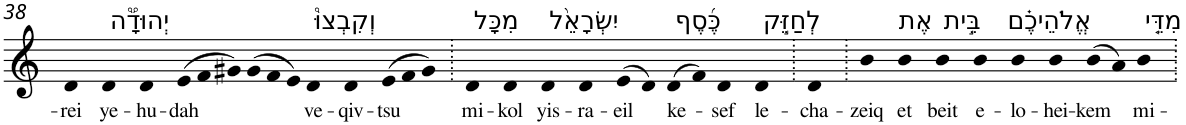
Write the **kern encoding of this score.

**kern	**text
*part1	*part1
*staff1	*staff1
*I"Piano	*
*I'Pno	*
!!LO:PB:g=z
*clefG2	*
*k[]	*
=38	=38
!	!LO:LY:b
4d	-rei
!LO:TX:a:t=יְהוּדָ֟ה	!
!	!LO:LY:b
4d	ye-
!	!LO:LY:b
4d	-hu-
*Xtuplet	*
!	!LO:LY:b
(>12e	-dah
12f	.
12g#X)	.
(>12g#	.
12f	.
12e)	.
!LO:TX:a:t=וְקִבְצוּ֩	!
!	!LO:LY:b
4d	ve-
!	!LO:LY:b
4d	-qiv-
!	!LO:LY:b
(>12e	-tsu
12f	.
12g#)	.
=39.	=39.
!LO:TX:a:t=מִכָּל	!
!	!LO:LY:b
4d	mi-
!	!LO:LY:b
4d	-kol
!LO:TX:a:t=יִשְׂרָאֵ֨ל	!
!	!LO:LY:b
4d	yis-
!	!LO:LY:b
4d	-ra-
!	!LO:LY:b
(>8e	-eil
8d)	.
!LO:TX:a:t=כֶּ֜סֶף	!
!	!LO:LY:b
(>8d	ke-
8f)	.
!	!LO:LY:b
4d	-sef
!LO:TX:a:t=לְחַזֵּ֣ק	!
!	!LO:LY:b
4d	le-
=40.	=40.
!	!LO:LY:b
4d	-cha-
=41.	=41.
!	!LO:LY:b
4b	-zeiq
!LO:TX:a:t=אֶת	!
!	!LO:LY:b
4b	et
!LO:TX:a:t=בֵּ֣ית	!
!	!LO:LY:b
4b	beit
!LO:TX:a:t=אֱלֹהֵיכֶ֗ם	!
!	!LO:LY:b
4b	e-
!	!LO:LY:b
4b	-lo-
!	!LO:LY:b
4b	-hei-
!	!LO:LY:b
(>8b	-kem
8a)	.
!LO:TX:a:t=מִדֵּ֤י	!
!	!LO:LY:b
4b	mi-
=.	=.
*-	*-
